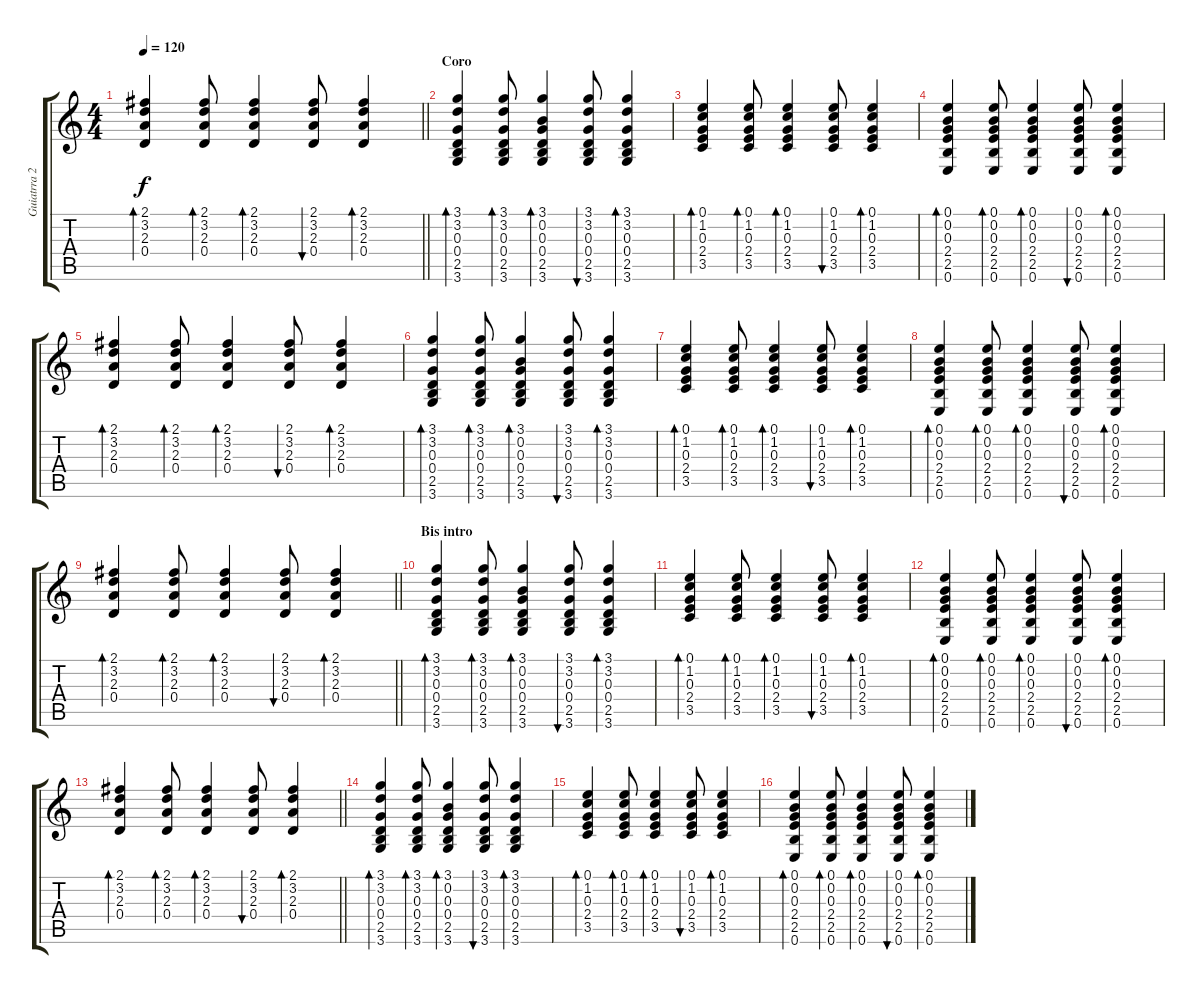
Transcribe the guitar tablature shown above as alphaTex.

\track ("Guiatrra 2 (armonia)" "Guiatrra 2") {instrument acousticguitarnylon}
\staff {score tabs}
\tuning (E4 B3 G3 D3 A2 E2) {hide}
\ts (4 4)
\tempo 120
\clef g2
\barLineRight lightlight
\ks c
(2.1 3.2 2.3 0.4).4{bd 30 dy f} (2.1 3.2 2.3 0.4).8{bd 30} (2.1 3.2 2.3 0.4).4{bd 30} (2.1 3.2 2.3 0.4).8{bu 30} (2.1 3.2 2.3 0.4).4{bd 30} |
\section ("" "Coro")
(3.1 3.2 0.3 0.4 2.5 3.6).4{bd 30} (3.1 3.2 0.3 0.4 2.5 3.6).8{bd 30} (3.1 0.2 0.3 0.4 2.5 3.6).4{bd 30} (3.1 3.2 0.3 0.4 2.5 3.6).8{bu 30} (3.1 3.2 0.3 0.4 2.5 3.6).4{bd 30} |
(0.1 1.2 0.3 2.4 3.5).4{bd 30} (0.1 1.2 0.3 2.4 3.5).8{bd 30} (0.1 1.2 0.3 2.4 3.5).4{bd 30} (0.1 1.2 0.3 2.4 3.5).8{bu 30} (0.1 1.2 0.3 2.4 3.5).4{bd 30} |
(0.1 0.2 0.3 2.4 2.5 0.6).4{bd 30} (0.1 0.2 0.3 2.4 2.5 0.6).8{bd 30} (0.1 0.2 0.3 2.4 2.5 0.6).4{bd 30} (0.1 0.2 0.3 2.4 2.5 0.6).8{bu 30} (0.1 0.2 0.3 2.4 2.5 0.6).4{bd 30} |
(2.1 3.2 2.3 0.4).4{bd 30} (2.1 3.2 2.3 0.4).8{bd 30} (2.1 3.2 2.3 0.4).4{bd 30} (2.1 3.2 2.3 0.4).8{bu 30} (2.1 3.2 2.3 0.4).4{bd 30} |
(3.1 3.2 0.3 0.4 2.5 3.6).4{bd 30} (3.1 3.2 0.3 0.4 2.5 3.6).8{bd 30} (3.1 0.2 0.3 0.4 2.5 3.6).4{bd 30} (3.1 3.2 0.3 0.4 2.5 3.6).8{bu 30} (3.1 3.2 0.3 0.4 2.5 3.6).4{bd 30} |
(0.1 1.2 0.3 2.4 3.5).4{bd 30} (0.1 1.2 0.3 2.4 3.5).8{bd 30} (0.1 1.2 0.3 2.4 3.5).4{bd 30} (0.1 1.2 0.3 2.4 3.5).8{bu 30} (0.1 1.2 0.3 2.4 3.5).4{bd 30} |
(0.1 0.2 0.3 2.4 2.5 0.6).4{bd 30} (0.1 0.2 0.3 2.4 2.5 0.6).8{bd 30} (0.1 0.2 0.3 2.4 2.5 0.6).4{bd 30} (0.1 0.2 0.3 2.4 2.5 0.6).8{bu 30} (0.1 0.2 0.3 2.4 2.5 0.6).4{bd 30} |
\barLineRight lightlight
(2.1 3.2 2.3 0.4).4{bd 30} (2.1 3.2 2.3 0.4).8{bd 30} (2.1 3.2 2.3 0.4).4{bd 30} (2.1 3.2 2.3 0.4).8{bu 30} (2.1 3.2 2.3 0.4).4{bd 30} |
\section ("" "Bis intro")
(3.1 3.2 0.3 0.4 2.5 3.6).4{bd 30} (3.1 3.2 0.3 0.4 2.5 3.6).8{bd 30} (3.1 0.2 0.3 0.4 2.5 3.6).4{bd 30} (3.1 3.2 0.3 0.4 2.5 3.6).8{bu 30} (3.1 3.2 0.3 0.4 2.5 3.6).4{bd 30} |
(0.1 1.2 0.3 2.4 3.5).4{bd 30} (0.1 1.2 0.3 2.4 3.5).8{bd 30} (0.1 1.2 0.3 2.4 3.5).4{bd 30} (0.1 1.2 0.3 2.4 3.5).8{bu 30} (0.1 1.2 0.3 2.4 3.5).4{bd 30} |
(0.1 0.2 0.3 2.4 2.5 0.6).4{bd 30} (0.1 0.2 0.3 2.4 2.5 0.6).8{bd 30} (0.1 0.2 0.3 2.4 2.5 0.6).4{bd 30} (0.1 0.2 0.3 2.4 2.5 0.6).8{bu 30} (0.1 0.2 0.3 2.4 2.5 0.6).4{bd 30} |
\barLineRight lightlight
(2.1 3.2 2.3 0.4).4{bd 30} (2.1 3.2 2.3 0.4).8{bd 30} (2.1 3.2 2.3 0.4).4{bd 30} (2.1 3.2 2.3 0.4).8{bu 30} (2.1 3.2 2.3 0.4).4{bd 30} |
(3.1 3.2 0.3 0.4 2.5 3.6).4{bd 30} (3.1 3.2 0.3 0.4 2.5 3.6).8{bd 30} (3.1 0.2 0.3 0.4 2.5 3.6).4{bd 30} (3.1 3.2 0.3 0.4 2.5 3.6).8{bu 30} (3.1 3.2 0.3 0.4 2.5 3.6).4{bd 30} |
(0.1 1.2 0.3 2.4 3.5).4{bd 30} (0.1 1.2 0.3 2.4 3.5).8{bd 30} (0.1 1.2 0.3 2.4 3.5).4{bd 30} (0.1 1.2 0.3 2.4 3.5).8{bu 30} (0.1 1.2 0.3 2.4 3.5).4{bd 30} |
(0.1 0.2 0.3 2.4 2.5 0.6).4{bd 30} (0.1 0.2 0.3 2.4 2.5 0.6).8{bd 30} (0.1 0.2 0.3 2.4 2.5 0.6).4{bd 30} (0.1 0.2 0.3 2.4 2.5 0.6).8{bu 30} (0.1 0.2 0.3 2.4 2.5 0.6).4{bd 30}
